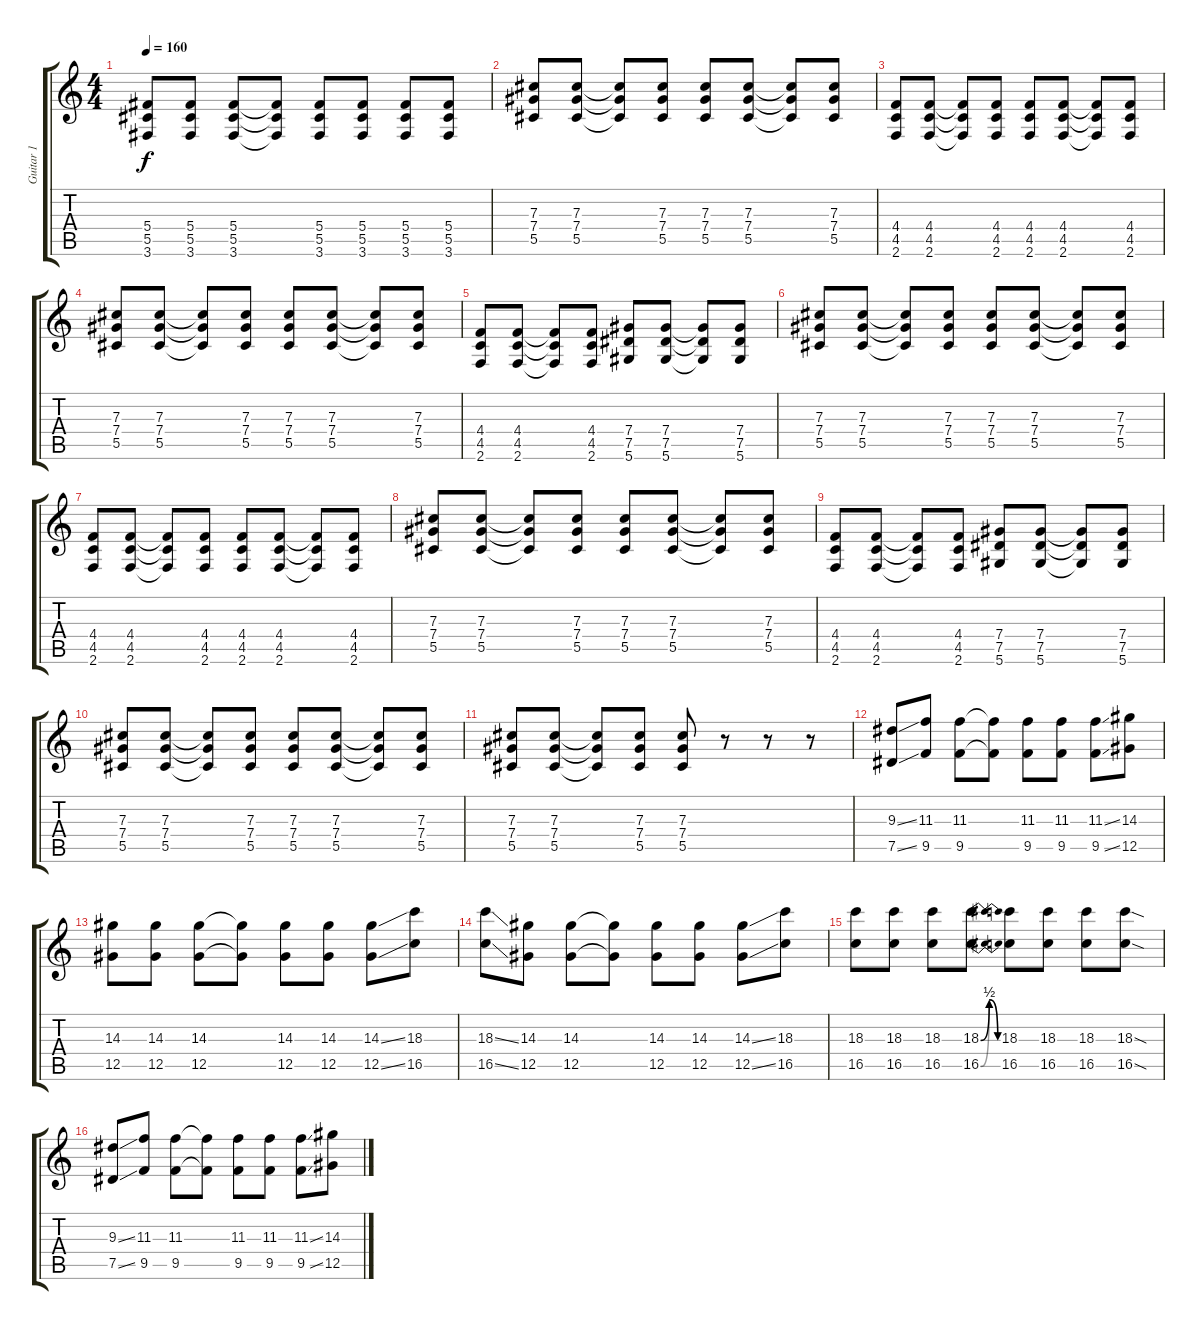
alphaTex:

\track ("Guitar 1" "Guitar 1") {instrument distortionguitar}
\staff {score tabs}
\tuning (Eb4 Bb3 Gb3 Db3 Ab2 Eb2) {hide}
\ts (4 4)
\tempo 160
\clef g2
\ks c
(5.4 5.5 3.6).8{dy f} (5.4 5.5 3.6).8 (5.4 5.5 3.6).8 (5.4{t} 5.5{t} 3.6{t}).8 (5.4 5.5 3.6).8 (5.4 5.5 3.6).8 (5.4 5.5 3.6).8 (5.4 5.5 3.6).8 |
(7.3 7.4 5.5).8 (7.3 7.4 5.5).8 (7.3{t} 7.4{t} 5.5{t}).8 (7.3 7.4 5.5).8 (7.3 7.4 5.5).8 (7.3 7.4 5.5).8 (7.3{t} 7.4{t} 5.5{t}).8 (7.3 7.4 5.5).8 |
(4.4 4.5 2.6).8 (4.4 4.5 2.6).8 (4.4{t} 4.5{t} 2.6{t}).8 (4.4 4.5 2.6).8 (4.4 4.5 2.6).8 (4.4 4.5 2.6).8 (4.4{t} 4.5{t} 2.6{t}).8 (4.4 4.5 2.6).8 |
(7.3 7.4 5.5).8 (7.3 7.4 5.5).8 (7.3{t} 7.4{t} 5.5{t}).8 (7.3 7.4 5.5).8 (7.3 7.4 5.5).8 (7.3 7.4 5.5).8 (7.3{t} 7.4{t} 5.5{t}).8 (7.3 7.4 5.5).8 |
(4.4 4.5 2.6).8 (4.4 4.5 2.6).8 (4.4{t} 4.5{t} 2.6{t}).8 (4.4 4.5 2.6).8 (7.4 7.5 5.6).8 (7.4 7.5 5.6).8 (7.4{t} 7.5{t} 5.6{t}).8 (7.4 7.5 5.6).8 |
(7.3 7.4 5.5).8 (7.3 7.4 5.5).8 (7.3{t} 7.4{t} 5.5{t}).8 (7.3 7.4 5.5).8 (7.3 7.4 5.5).8 (7.3 7.4 5.5).8 (7.3{t} 7.4{t} 5.5{t}).8 (7.3 7.4 5.5).8 |
(4.4 4.5 2.6).8 (4.4 4.5 2.6).8 (4.4{t} 4.5{t} 2.6{t}).8 (4.4 4.5 2.6).8 (4.4 4.5 2.6).8 (4.4 4.5 2.6).8 (4.4{t} 4.5{t} 2.6{t}).8 (4.4 4.5 2.6).8 |
(7.3 7.4 5.5).8 (7.3 7.4 5.5).8 (7.3{t} 7.4{t} 5.5{t}).8 (7.3 7.4 5.5).8 (7.3 7.4 5.5).8 (7.3 7.4 5.5).8 (7.3{t} 7.4{t} 5.5{t}).8 (7.3 7.4 5.5).8 |
(4.4 4.5 2.6).8 (4.4 4.5 2.6).8 (4.4{t} 4.5{t} 2.6{t}).8 (4.4 4.5 2.6).8 (7.4 7.5 5.6).8 (7.4 7.5 5.6).8 (7.4{t} 7.5{t} 5.6{t}).8 (7.4 7.5 5.6).8 |
(7.3 7.4 5.5).8 (7.3 7.4 5.5).8 (7.3{t} 7.4{t} 5.5{t}).8 (7.3 7.4 5.5).8 (7.3 7.4 5.5).8 (7.3 7.4 5.5).8 (7.3{t} 7.4{t} 5.5{t}).8 (7.3 7.4 5.5).8 |
(7.3 7.4 5.5).8 (7.3 7.4 5.5).8 (7.3{t} 7.4{t} 5.5{t}).8 (7.3 7.4 5.5).8 (7.3 7.4 5.5).8 r.8 r.8 r.8 |
(9.3{ss} 7.5{ss}).8 (11.3 9.5).8 (11.3 9.5).8 (11.3{t} 9.5{t}).8 (11.3 9.5).8 (11.3 9.5).8 (11.3{ss} 9.5{ss}).8 (14.3 12.5).8 |
(14.3 12.5).8 (14.3 12.5).8 (14.3 12.5).8 (14.3{t} 12.5{t}).8 (14.3 12.5).8 (14.3 12.5).8 (14.3{ss} 12.5{ss}).8 (18.3 16.5).8 |
(18.3{ss} 16.5{ss}).8 (14.3 12.5).8 (14.3 12.5).8 (14.3{t} 12.5{t}).8 (14.3 12.5).8 (14.3 12.5).8 (14.3{ss} 12.5{ss}).8 (18.3 16.5).8 |
(18.3 16.5).8 (18.3 16.5).8 (18.3 16.5).8 (18.3{be (bendrelease 0 0 30 2 30 2 60 0)} 16.5{be (bendrelease 0 0 30 2 30 2 60 0)}).8 (18.3 16.5).8 (18.3 16.5).8 (18.3 16.5).8 (18.3{sod} 16.5{sod}).8 |
(9.3{ss} 7.5{ss}).8 (11.3 9.5).8 (11.3 9.5).8 (11.3{t} 9.5{t}).8 (11.3 9.5).8 (11.3 9.5).8 (11.3{ss} 9.5{ss}).8 (14.3 12.5).8
